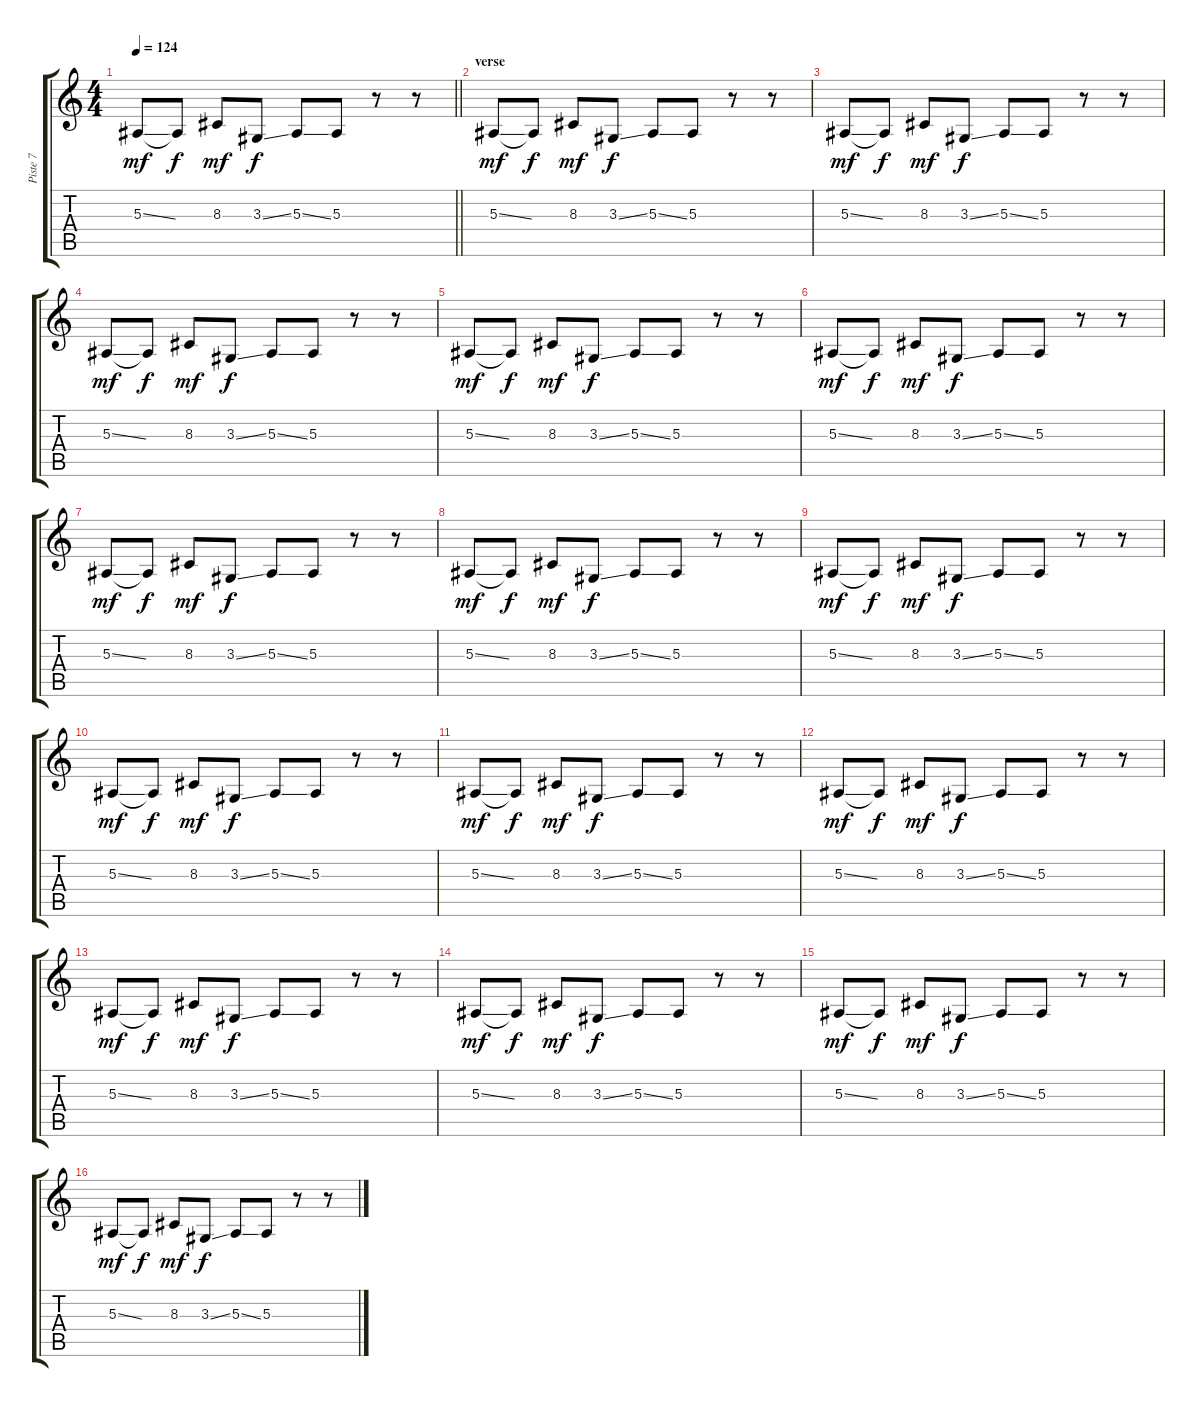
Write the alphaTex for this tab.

\track ("Piste 7" "Piste 7") {instrument fx7echoes}
\staff {score tabs}
\tuning (D4 A3 F3 C3 G2 D2) {hide}
\ts (4 4)
\tempo 124
\clef g2
\barLineRight lightlight
\ks c
5.3{ss}.8{dy mf} 5.3{t}.8{dy f} 8.3.8{dy mf} 3.3{ss}.8{dy f} 5.3{ss}.8 5.3.8 r.8 r.8 |
\section ("" "verse")
5.3{ss}.8{dy mf} 5.3{t}.8{dy f} 8.3.8{dy mf} 3.3{ss}.8{dy f} 5.3{ss}.8 5.3.8 r.8 r.8 |
5.3{ss}.8{dy mf} 5.3{t}.8{dy f} 8.3.8{dy mf} 3.3{ss}.8{dy f} 5.3{ss}.8 5.3.8 r.8 r.8 |
5.3{ss}.8{dy mf} 5.3{t}.8{dy f} 8.3.8{dy mf} 3.3{ss}.8{dy f} 5.3{ss}.8 5.3.8 r.8 r.8 |
5.3{ss}.8{dy mf} 5.3{t}.8{dy f} 8.3.8{dy mf} 3.3{ss}.8{dy f} 5.3{ss}.8 5.3.8 r.8 r.8 |
5.3{ss}.8{dy mf} 5.3{t}.8{dy f} 8.3.8{dy mf} 3.3{ss}.8{dy f} 5.3{ss}.8 5.3.8 r.8 r.8 |
5.3{ss}.8{dy mf} 5.3{t}.8{dy f} 8.3.8{dy mf} 3.3{ss}.8{dy f} 5.3{ss}.8 5.3.8 r.8 r.8 |
5.3{ss}.8{dy mf} 5.3{t}.8{dy f} 8.3.8{dy mf} 3.3{ss}.8{dy f} 5.3{ss}.8 5.3.8 r.8 r.8 |
5.3{ss}.8{dy mf} 5.3{t}.8{dy f} 8.3.8{dy mf} 3.3{ss}.8{dy f} 5.3{ss}.8 5.3.8 r.8 r.8 |
5.3{ss}.8{dy mf} 5.3{t}.8{dy f} 8.3.8{dy mf} 3.3{ss}.8{dy f} 5.3{ss}.8 5.3.8 r.8 r.8 |
5.3{ss}.8{dy mf} 5.3{t}.8{dy f} 8.3.8{dy mf} 3.3{ss}.8{dy f} 5.3{ss}.8 5.3.8 r.8 r.8 |
5.3{ss}.8{dy mf} 5.3{t}.8{dy f} 8.3.8{dy mf} 3.3{ss}.8{dy f} 5.3{ss}.8 5.3.8 r.8 r.8 |
5.3{ss}.8{dy mf} 5.3{t}.8{dy f} 8.3.8{dy mf} 3.3{ss}.8{dy f} 5.3{ss}.8 5.3.8 r.8 r.8 |
5.3{ss}.8{dy mf} 5.3{t}.8{dy f} 8.3.8{dy mf} 3.3{ss}.8{dy f} 5.3{ss}.8 5.3.8 r.8 r.8 |
5.3{ss}.8{dy mf} 5.3{t}.8{dy f} 8.3.8{dy mf} 3.3{ss}.8{dy f} 5.3{ss}.8 5.3.8 r.8 r.8 |
5.3{ss}.8{dy mf} 5.3{t}.8{dy f} 8.3.8{dy mf} 3.3{ss}.8{dy f} 5.3{ss}.8 5.3.8 r.8 r.8
